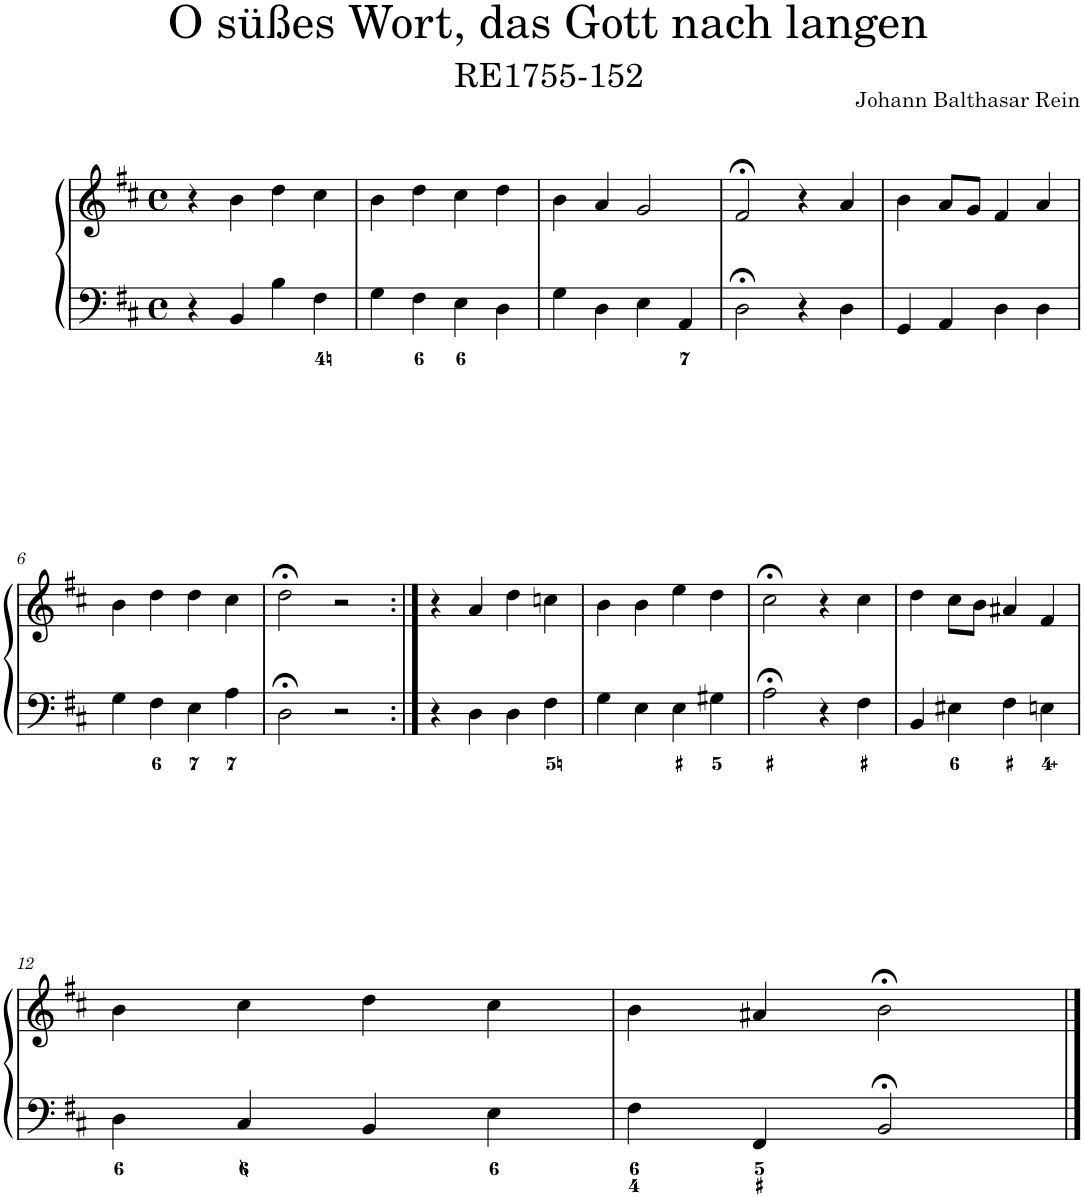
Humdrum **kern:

**kern	**kern
*part1	*part1
*staff2	*staff1
*I"Piano	*
*I'Pno.	*
*clefF4	*clefG2
*k[f#c#]	*k[f#c#]
*M4/4	*M4/4
*met(c)	*met(c)
=1	=1
4r	4r
4BB/	4b\
4B\	4dd\
4F#\	4cc#\
=2	=2
4G\	4b\
4F#\	4dd\
4E\	4cc#\
4D\	4dd\
=3	=3
4G\	4b\
4D\	4a/
4E\	2g/
4AA/	.
=4	=4
2D;<\	2f#;</
4r	4r
4D\	4a/
=5	=5
4GG/	4b\
4AA/	8a/L
.	8g/J
4D\	4f#/
4D\	4a/
!!LO:LB:g=z
=6	=6
4G\	4b\
4F#\	4dd\
4E\	4dd\
4A\	4cc#\
=7	=7
2D;<\	2dd;<\
2r	2r
=8:|!	=8:|!
4r	4r
4D\	4a/
4D\	4dd\
4F#\	4ccn\
=9	=9
4G\	4b\
4E\	4b\
4E\	4ee\
4G#X\	4dd\
=10	=10
2A;<\	2cc#;<\
4r	4r
4F#\	4cc#\
=11	=11
4BB/	4dd\
4E#X\	8cc#\L
.	8b\J
4F#\	4a#X/
4En\	4f#/
!!LO:LB:g=z
=12	=12
4D\	4b\
4C#/	4cc#\
4BB/	4dd\
4E\	4cc#\
=13	=13
4F#\	4b\
4FF#/	4a#X/
2BB;</	2b;<\
==	==
*-	*-
